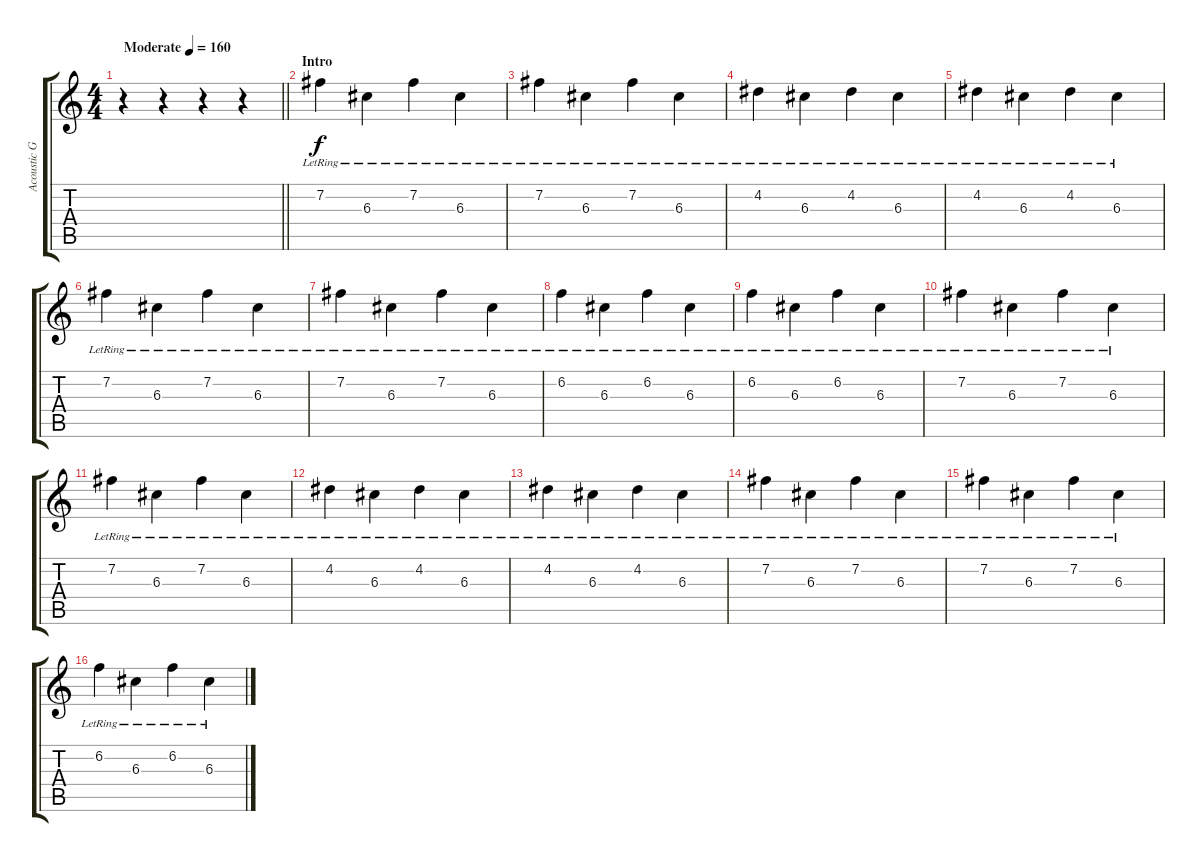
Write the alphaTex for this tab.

\track ("Acoustic Guitar (Lead)" "Acoustic G") {instrument acousticguitarsteel}
\staff {score tabs}
\tuning (E4 B3 G3 D3 A2 E2) {hide}
\ts (4 4)
\tempo (160 "Moderate")
\clef g2
\barLineRight lightlight
\ks c
r.4{dy f instrument acousticguitarsteel} r.4 r.4 r.4 |
\section ("" "Intro")
7.2{lr}.4 6.3{lr}.4 7.2{lr}.4 6.3{lr}.4 |
7.2{lr}.4 6.3{lr}.4 7.2{lr}.4 6.3{lr}.4 |
4.2{lr}.4 6.3{lr}.4 4.2{lr}.4 6.3{lr}.4 |
4.2{lr}.4 6.3{lr}.4 4.2{lr}.4 6.3{lr}.4 |
7.2{lr}.4 6.3{lr}.4 7.2{lr}.4 6.3{lr}.4 |
7.2{lr}.4 6.3{lr}.4 7.2{lr}.4 6.3{lr}.4 |
6.2{lr}.4 6.3{lr}.4 6.2{lr}.4 6.3{lr}.4 |
6.2{lr}.4 6.3{lr}.4 6.2{lr}.4 6.3{lr}.4 |
7.2{lr}.4 6.3{lr}.4 7.2{lr}.4 6.3{lr}.4 |
7.2{lr}.4 6.3{lr}.4 7.2{lr}.4 6.3{lr}.4 |
4.2{lr}.4 6.3{lr}.4 4.2{lr}.4 6.3{lr}.4 |
4.2{lr}.4 6.3{lr}.4 4.2{lr}.4 6.3{lr}.4 |
7.2{lr}.4 6.3{lr}.4 7.2{lr}.4 6.3{lr}.4 |
7.2{lr}.4 6.3{lr}.4 7.2{lr}.4 6.3{lr}.4 |
6.2{lr}.4 6.3{lr}.4 6.2{lr}.4 6.3{lr}.4
